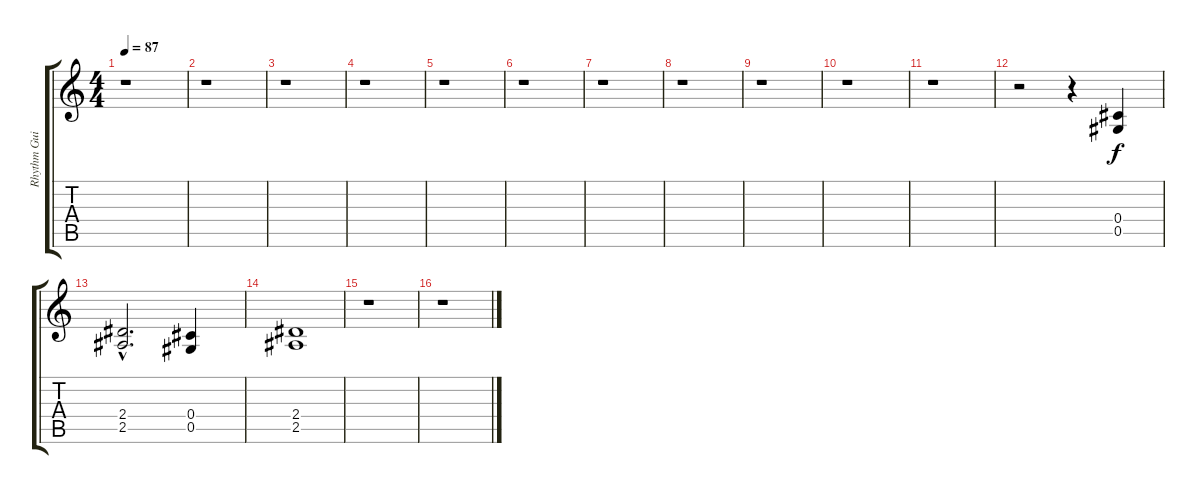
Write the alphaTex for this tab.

\track ("Rhythm Guitar" "Rhythm Gui") {instrument distortionguitar}
\staff {score tabs}
\tuning (Eb4 Bb3 Gb3 Db3 Ab2 Eb2) {hide}
\ts (4 4)
\tempo 87
\clef g2
\ks c
r.1{dy f instrument distortionguitar} |
r.1 |
r.1 |
r.1 |
r.1 |
r.1 |
r.1 |
r.1 |
r.1 |
r.1 |
r.1 |
r.2 r.4 (0.4 0.5).4 |
(2.4{hac} 2.5{hac}).2{d} (0.4 0.5).4 |
(2.4 2.5).1 |
r.1 |
r.1
